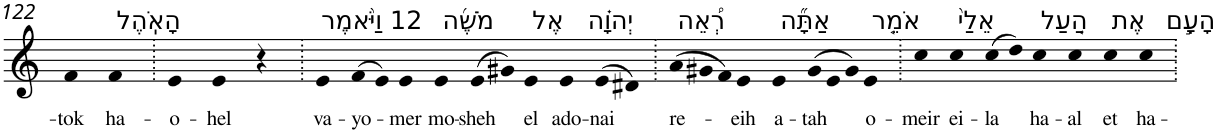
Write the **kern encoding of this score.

**kern	**text
*part1	*part1
*staff1	*staff1
*I"Piano	*
*I'Pno	*
!!LO:PB:g=z
*clefG2	*
*k[]	*
=122	=122
!	!LO:LY:b
4f	-tok
!LO:TX:a:t=הָאֹֽהֶל	!
!	!LO:LY:b
4f	ha-
=123.	=123.
!	!LO:LY:b
4e	-o-
!	!LO:LY:b
4e	-hel
4r	.
=124.	=124.
!LO:TX:a:t=12 וַיֹּ֨אמֶר	!
!	!LO:LY:b
4e	va-
!	!LO:LY:b
(>8f	-yo-
8e)	.
!	!LO:LY:b
4e	-mer
!LO:TX:a:t=מֹשֶׁ֜ה	!
!	!LO:LY:b
4e	mo-
!	!LO:LY:b
(>8e	-sheh
8g#X)	.
!LO:TX:a:t=אֶל	!
!	!LO:LY:b
4e	el
!LO:TX:a:t=יְהוָ֗ה	!
!	!LO:LY:b
4e	ado-
!	!LO:LY:b
(>8e	-nai
8d#X)	.
=125.	=125.
!LO:TX:a:t=רְ֠אֵה	!
!	!LO:LY:b
(>12a	re-
12g#X	.
12f)	.
!	!LO:LY:b
4e	-eih
!LO:TX:a:t=אַתָּ֞ה	!
!	!LO:LY:b
4e	a-
!	!LO:LY:b
(>12g#	-tah
12e	.
12g#)	.
!LO:TX:a:t=אֹמֵ֤ר	!
!	!LO:LY:b
4e	o-
=126.	=126.
!	!LO:LY:b
4cc	-meir
!LO:TX:a:t=אֵלַי֙	!
!	!LO:LY:b
4cc	ei-
!	!LO:LY:b
(>8cc	-la
8dd)	.
!LO:TX:a:t=הַ֚עַל	!
!	!LO:LY:b
4cc	ha-
!	!LO:LY:b
4cc	-al
!LO:TX:a:t=אֶת	!
!	!LO:LY:b
4cc	et
!LO:TX:a:t=הָעָ֣ם	!
!	!LO:LY:b
4cc	ha-
=.	=.
*-	*-
